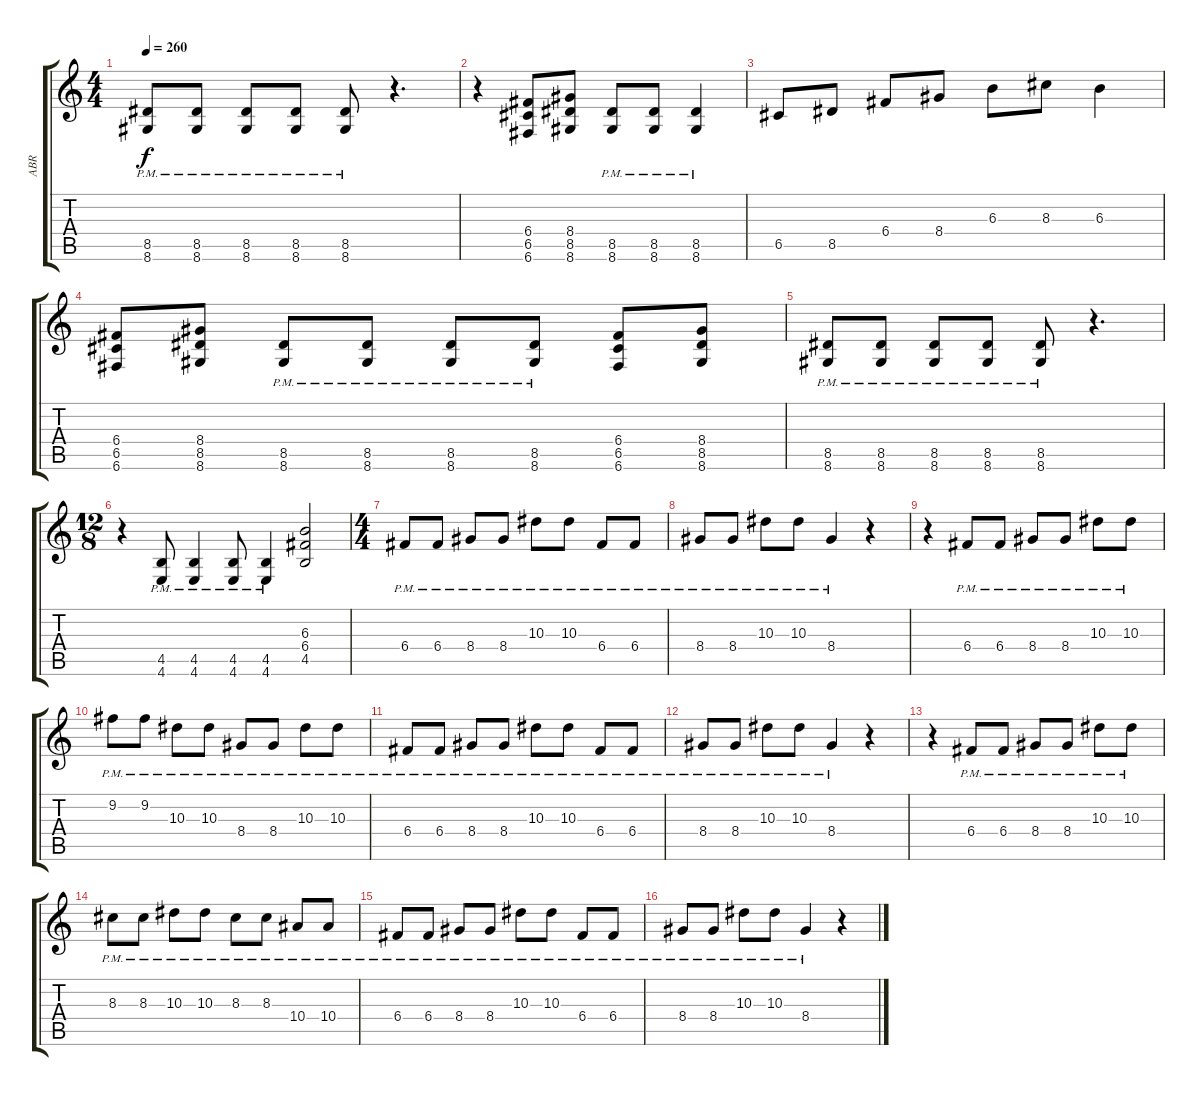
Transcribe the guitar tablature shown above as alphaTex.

\track ("ABR" "ABR") {instrument distortionguitar}
\staff {score tabs}
\tuning (D4 A3 F3 C3 G2 C2) {hide}
\ts (4 4)
\tempo 260
\clef g2
\ks c
(8.5{pm} 8.6{pm}).8{dy f} (8.5{pm} 8.6{pm}).8 (8.5{pm} 8.6{pm}).8 (8.5{pm} 8.6{pm}).8 (8.5{pm} 8.6{pm}).8 r.4{d} |
r.4 (6.4 6.5 6.6).8 (8.4 8.5 8.6).8 (8.5{pm} 8.6{pm}).8 (8.5{pm} 8.6{pm}).8 (8.5{pm} 8.6{pm}).4 |
6.5.8 8.5.8 6.4.8 8.4.8 6.3.8 8.3.8 6.3.4 |
(6.4 6.5 6.6).8 (8.4 8.5 8.6).8 (8.5{pm} 8.6{pm}).8 (8.5{pm} 8.6{pm}).8 (8.5{pm} 8.6{pm}).8 (8.5{pm} 8.6{pm}).8 (6.4 6.5 6.6).8 (8.4 8.5 8.6).8 |
(8.5{pm} 8.6{pm}).8 (8.5{pm} 8.6{pm}).8 (8.5{pm} 8.6{pm}).8 (8.5{pm} 8.6{pm}).8 (8.5{pm} 8.6{pm}).8 r.4{d} |
\ts (12 8)
r.4 (4.5{pm} 4.6{pm}).8 (4.5{pm} 4.6{pm}).4 (4.5{pm} 4.6{pm}).8 (4.5{pm} 4.6{pm}).4 (6.3 6.4 4.5).2 |
\ts (4 4)
6.4{pm}.8{volume 14 balance 8} 6.4{pm}.8 8.4{pm}.8 8.4{pm}.8 10.3{pm}.8 10.3{pm}.8 6.4{pm}.8 6.4{pm}.8 |
8.4{pm}.8 8.4{pm}.8 10.3{pm}.8 10.3{pm}.8 8.4{pm}.4 r.4 |
r.4 6.4{pm}.8 6.4{pm}.8 8.4{pm}.8 8.4{pm}.8 10.3{pm}.8 10.3{pm}.8 |
9.2{pm}.8 9.2{pm}.8 10.3{pm}.8 10.3{pm}.8 8.4{pm}.8 8.4{pm}.8 10.3{pm}.8 10.3{pm}.8 |
6.4{pm}.8 6.4{pm}.8 8.4{pm}.8 8.4{pm}.8 10.3{pm}.8 10.3{pm}.8 6.4{pm}.8 6.4{pm}.8 |
8.4{pm}.8 8.4{pm}.8 10.3{pm}.8 10.3{pm}.8 8.4{pm}.4 r.4 |
r.4 6.4{pm}.8 6.4{pm}.8 8.4{pm}.8 8.4{pm}.8 10.3{pm}.8 10.3{pm}.8 |
8.3{pm}.8 8.3{pm}.8 10.3{pm}.8 10.3{pm}.8 8.3{pm}.8 8.3{pm}.8 10.4{pm}.8 10.4{pm}.8 |
6.4{pm}.8 6.4{pm}.8 8.4{pm}.8 8.4{pm}.8 10.3{pm}.8 10.3{pm}.8 6.4{pm}.8 6.4{pm}.8 |
8.4{pm}.8 8.4{pm}.8 10.3{pm}.8 10.3{pm}.8 8.4{pm}.4 r.4
